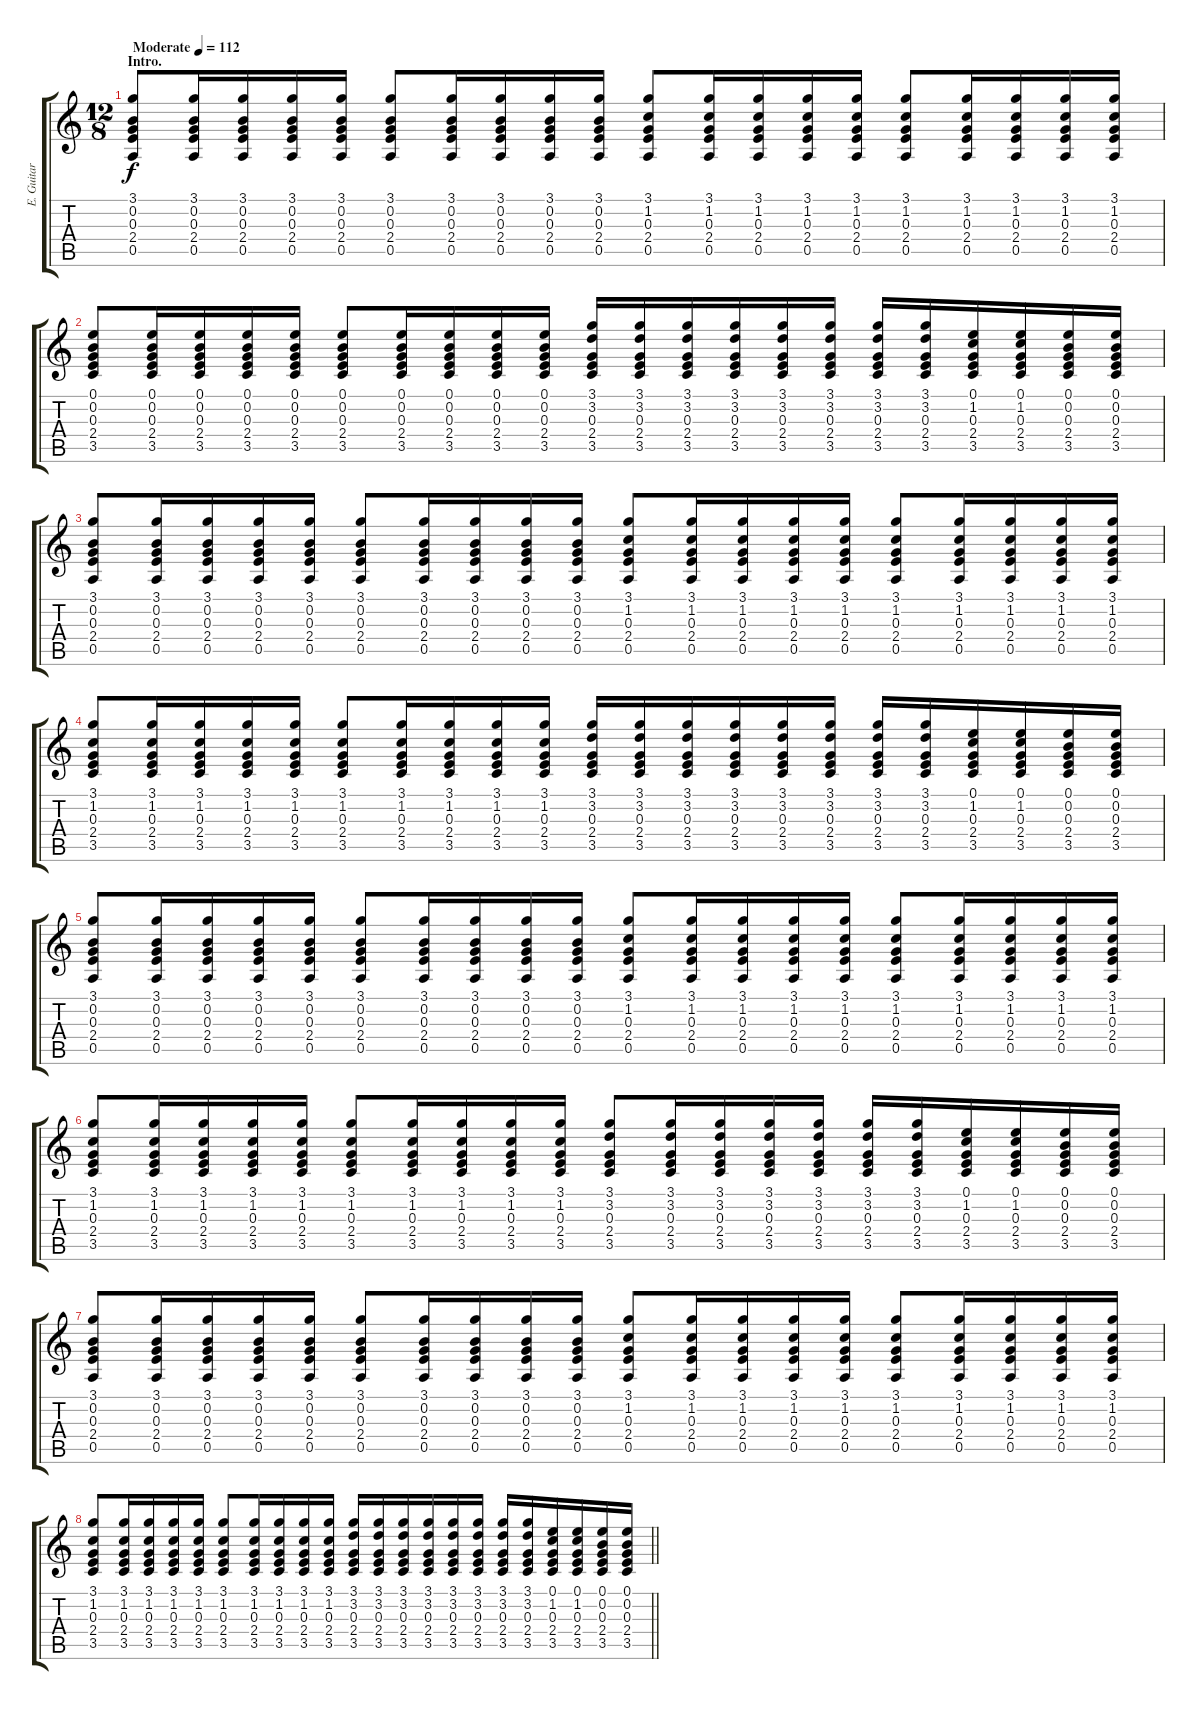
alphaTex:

\track ("E. Guitar I" "E. Guitar ") {instrument overdrivenguitar}
\staff {score tabs}
\tuning (E4 B3 G3 D3 A2 E2) {hide}
\ts (12 8)
\section ("" "Intro.")
\tempo (112 "Moderate")
\clef g2
\ks c
(3.1 0.2 0.3 2.4 0.5).8{dy f instrument overdrivenguitar} (3.1 0.2 0.3 2.4 0.5).16 (3.1 0.2 0.3 2.4 0.5).16 (3.1 0.2 0.3 2.4 0.5).16 (3.1 0.2 0.3 2.4 0.5).16 (3.1 0.2 0.3 2.4 0.5).8 (3.1 0.2 0.3 2.4 0.5).16 (3.1 0.2 0.3 2.4 0.5).16 (3.1 0.2 0.3 2.4 0.5).16 (3.1 0.2 0.3 2.4 0.5).16 (3.1 1.2 0.3 2.4 0.5).8 (3.1 1.2 0.3 2.4 0.5).16 (3.1 1.2 0.3 2.4 0.5).16 (3.1 1.2 0.3 2.4 0.5).16 (3.1 1.2 0.3 2.4 0.5).16 (3.1 1.2 0.3 2.4 0.5).8 (3.1 1.2 0.3 2.4 0.5).16 (3.1 1.2 0.3 2.4 0.5).16 (3.1 1.2 0.3 2.4 0.5).16 (3.1 1.2 0.3 2.4 0.5).16 |
(0.1 0.2 0.3 2.4 3.5).8 (0.1 0.2 0.3 2.4 3.5).16 (0.1 0.2 0.3 2.4 3.5).16 (0.1 0.2 0.3 2.4 3.5).16 (0.1 0.2 0.3 2.4 3.5).16 (0.1 0.2 0.3 2.4 3.5).8 (0.1 0.2 0.3 2.4 3.5).16 (0.1 0.2 0.3 2.4 3.5).16 (0.1 0.2 0.3 2.4 3.5).16 (0.1 0.2 0.3 2.4 3.5).16 (3.1 3.2 0.3 2.4 3.5).16 (3.1 3.2 0.3 2.4 3.5).16 (3.1 3.2 0.3 2.4 3.5).16 (3.1 3.2 0.3 2.4 3.5).16 (3.1 3.2 0.3 2.4 3.5).16 (3.1 3.2 0.3 2.4 3.5).16 (3.1 3.2 0.3 2.4 3.5).16 (3.1 3.2 0.3 2.4 3.5).16 (0.1 1.2 0.3 2.4 3.5).16 (0.1 1.2 0.3 2.4 3.5).16 (0.1 0.2 0.3 2.4 3.5).16 (0.1 0.2 0.3 2.4 3.5).16 |
(3.1 0.2 0.3 2.4 0.5).8 (3.1 0.2 0.3 2.4 0.5).16 (3.1 0.2 0.3 2.4 0.5).16 (3.1 0.2 0.3 2.4 0.5).16 (3.1 0.2 0.3 2.4 0.5).16 (3.1 0.2 0.3 2.4 0.5).8 (3.1 0.2 0.3 2.4 0.5).16 (3.1 0.2 0.3 2.4 0.5).16 (3.1 0.2 0.3 2.4 0.5).16 (3.1 0.2 0.3 2.4 0.5).16 (3.1 1.2 0.3 2.4 0.5).8 (3.1 1.2 0.3 2.4 0.5).16 (3.1 1.2 0.3 2.4 0.5).16 (3.1 1.2 0.3 2.4 0.5).16 (3.1 1.2 0.3 2.4 0.5).16 (3.1 1.2 0.3 2.4 0.5).8 (3.1 1.2 0.3 2.4 0.5).16 (3.1 1.2 0.3 2.4 0.5).16 (3.1 1.2 0.3 2.4 0.5).16 (3.1 1.2 0.3 2.4 0.5).16 |
(3.1 1.2 0.3 2.4 3.5).8 (3.1 1.2 0.3 2.4 3.5).16 (3.1 1.2 0.3 2.4 3.5).16 (3.1 1.2 0.3 2.4 3.5).16 (3.1 1.2 0.3 2.4 3.5).16 (3.1 1.2 0.3 2.4 3.5).8 (3.1 1.2 0.3 2.4 3.5).16 (3.1 1.2 0.3 2.4 3.5).16 (3.1 1.2 0.3 2.4 3.5).16 (3.1 1.2 0.3 2.4 3.5).16 (3.1 3.2 0.3 2.4 3.5).16 (3.1 3.2 0.3 2.4 3.5).16 (3.1 3.2 0.3 2.4 3.5).16 (3.1 3.2 0.3 2.4 3.5).16 (3.1 3.2 0.3 2.4 3.5).16 (3.1 3.2 0.3 2.4 3.5).16 (3.1 3.2 0.3 2.4 3.5).16 (3.1 3.2 0.3 2.4 3.5).16 (0.1 1.2 0.3 2.4 3.5).16 (0.1 1.2 0.3 2.4 3.5).16 (0.1 0.2 0.3 2.4 3.5).16 (0.1 0.2 0.3 2.4 3.5).16 |
(3.1 0.2 0.3 2.4 0.5).8 (3.1 0.2 0.3 2.4 0.5).16 (3.1 0.2 0.3 2.4 0.5).16 (3.1 0.2 0.3 2.4 0.5).16 (3.1 0.2 0.3 2.4 0.5).16 (3.1 0.2 0.3 2.4 0.5).8 (3.1 0.2 0.3 2.4 0.5).16 (3.1 0.2 0.3 2.4 0.5).16 (3.1 0.2 0.3 2.4 0.5).16 (3.1 0.2 0.3 2.4 0.5).16 (3.1 1.2 0.3 2.4 0.5).8 (3.1 1.2 0.3 2.4 0.5).16 (3.1 1.2 0.3 2.4 0.5).16 (3.1 1.2 0.3 2.4 0.5).16 (3.1 1.2 0.3 2.4 0.5).16 (3.1 1.2 0.3 2.4 0.5).8 (3.1 1.2 0.3 2.4 0.5).16 (3.1 1.2 0.3 2.4 0.5).16 (3.1 1.2 0.3 2.4 0.5).16 (3.1 1.2 0.3 2.4 0.5).16 |
(3.1 1.2 0.3 2.4 3.5).8 (3.1 1.2 0.3 2.4 3.5).16 (3.1 1.2 0.3 2.4 3.5).16 (3.1 1.2 0.3 2.4 3.5).16 (3.1 1.2 0.3 2.4 3.5).16 (3.1 1.2 0.3 2.4 3.5).8 (3.1 1.2 0.3 2.4 3.5).16 (3.1 1.2 0.3 2.4 3.5).16 (3.1 1.2 0.3 2.4 3.5).16 (3.1 1.2 0.3 2.4 3.5).16 (3.1 3.2 0.3 2.4 3.5).8 (3.1 3.2 0.3 2.4 3.5).16 (3.1 3.2 0.3 2.4 3.5).16 (3.1 3.2 0.3 2.4 3.5).16 (3.1 3.2 0.3 2.4 3.5).16 (3.1 3.2 0.3 2.4 3.5).16 (3.1 3.2 0.3 2.4 3.5).16 (0.1 1.2 0.3 2.4 3.5).16 (0.1 1.2 0.3 2.4 3.5).16 (0.1 0.2 0.3 2.4 3.5).16 (0.1 0.2 0.3 2.4 3.5).16 |
(3.1 0.2 0.3 2.4 0.5).8 (3.1 0.2 0.3 2.4 0.5).16 (3.1 0.2 0.3 2.4 0.5).16 (3.1 0.2 0.3 2.4 0.5).16 (3.1 0.2 0.3 2.4 0.5).16 (3.1 0.2 0.3 2.4 0.5).8 (3.1 0.2 0.3 2.4 0.5).16 (3.1 0.2 0.3 2.4 0.5).16 (3.1 0.2 0.3 2.4 0.5).16 (3.1 0.2 0.3 2.4 0.5).16 (3.1 1.2 0.3 2.4 0.5).8 (3.1 1.2 0.3 2.4 0.5).16 (3.1 1.2 0.3 2.4 0.5).16 (3.1 1.2 0.3 2.4 0.5).16 (3.1 1.2 0.3 2.4 0.5).16 (3.1 1.2 0.3 2.4 0.5).8 (3.1 1.2 0.3 2.4 0.5).16 (3.1 1.2 0.3 2.4 0.5).16 (3.1 1.2 0.3 2.4 0.5).16 (3.1 1.2 0.3 2.4 0.5).16 |
\barLineRight lightlight
(3.1 1.2 0.3 2.4 3.5).8 (3.1 1.2 0.3 2.4 3.5).16 (3.1 1.2 0.3 2.4 3.5).16 (3.1 1.2 0.3 2.4 3.5).16 (3.1 1.2 0.3 2.4 3.5).16 (3.1 1.2 0.3 2.4 3.5).8 (3.1 1.2 0.3 2.4 3.5).16 (3.1 1.2 0.3 2.4 3.5).16 (3.1 1.2 0.3 2.4 3.5).16 (3.1 1.2 0.3 2.4 3.5).16 (3.1 3.2 0.3 2.4 3.5).16 (3.1 3.2 0.3 2.4 3.5).16 (3.1 3.2 0.3 2.4 3.5).16 (3.1 3.2 0.3 2.4 3.5).16 (3.1 3.2 0.3 2.4 3.5).16 (3.1 3.2 0.3 2.4 3.5).16 (3.1 3.2 0.3 2.4 3.5).16 (3.1 3.2 0.3 2.4 3.5).16 (0.1 1.2 0.3 2.4 3.5).16 (0.1 1.2 0.3 2.4 3.5).16 (0.1 0.2 0.3 2.4 3.5).16 (0.1 0.2 0.3 2.4 3.5).16
